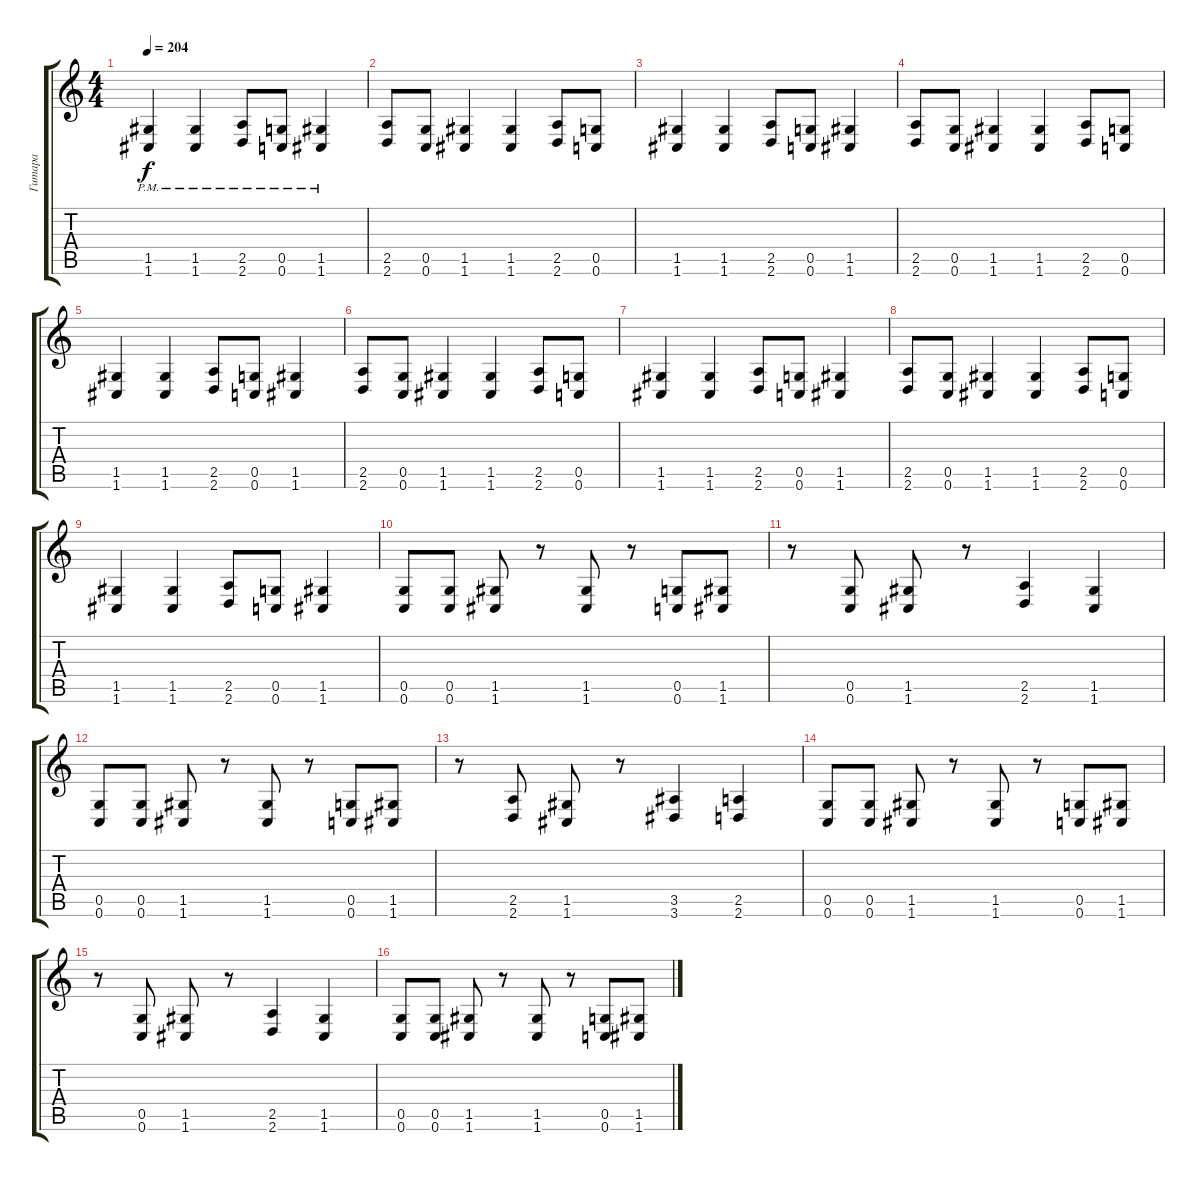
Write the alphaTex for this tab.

\track ("Гитара" "Гитара") {instrument overdrivenguitar}
\staff {score tabs}
\tuning (D4 A3 F3 C3 G2 C2) {hide}
\ts (4 4)
\tempo 204
\clef g2
\ks c
(1.5{pm} 1.6{pm}).4{dy f} (1.5{pm} 1.6{pm}).4 (2.5{pm} 2.6{pm}).8 (0.5{pm} 0.6{pm}).8 (1.5{pm} 1.6{pm}).4 |
(2.5 2.6).8 (0.5 0.6).8 (1.5 1.6).4 (1.5 1.6).4 (2.5 2.6).8 (0.5 0.6).8 |
(1.5 1.6).4 (1.5 1.6).4 (2.5 2.6).8 (0.5 0.6).8 (1.5 1.6).4 |
(2.5 2.6).8 (0.5 0.6).8 (1.5 1.6).4 (1.5 1.6).4 (2.5 2.6).8 (0.5 0.6).8 |
(1.5 1.6).4 (1.5 1.6).4 (2.5 2.6).8 (0.5 0.6).8 (1.5 1.6).4 |
(2.5 2.6).8 (0.5 0.6).8 (1.5 1.6).4 (1.5 1.6).4 (2.5 2.6).8 (0.5 0.6).8 |
(1.5 1.6).4 (1.5 1.6).4 (2.5 2.6).8 (0.5 0.6).8 (1.5 1.6).4 |
(2.5 2.6).8 (0.5 0.6).8 (1.5 1.6).4 (1.5 1.6).4 (2.5 2.6).8 (0.5 0.6).8 |
(1.5 1.6).4 (1.5 1.6).4 (2.5 2.6).8 (0.5 0.6).8 (1.5 1.6).4 |
(0.5 0.6).8 (0.5 0.6).8 (1.5 1.6).8 r.8 (1.5 1.6).8 r.8 (0.5 0.6).8 (1.5 1.6).8 |
r.8 (0.5 0.6).8 (1.5 1.6).8 r.8 (2.5 2.6).4 (1.5 1.6).4 |
(0.5 0.6).8 (0.5 0.6).8 (1.5 1.6).8 r.8 (1.5 1.6).8 r.8 (0.5 0.6).8 (1.5 1.6).8 |
r.8 (2.5 2.6).8 (1.5 1.6).8 r.8 (3.5 3.6).4 (2.5 2.6).4 |
(0.5 0.6).8 (0.5 0.6).8 (1.5 1.6).8 r.8 (1.5 1.6).8 r.8 (0.5 0.6).8 (1.5 1.6).8 |
r.8 (0.5 0.6).8 (1.5 1.6).8 r.8 (2.5 2.6).4 (1.5 1.6).4 |
(0.5 0.6).8 (0.5 0.6).8 (1.5 1.6).8 r.8 (1.5 1.6).8 r.8 (0.5 0.6).8 (1.5 1.6).8
